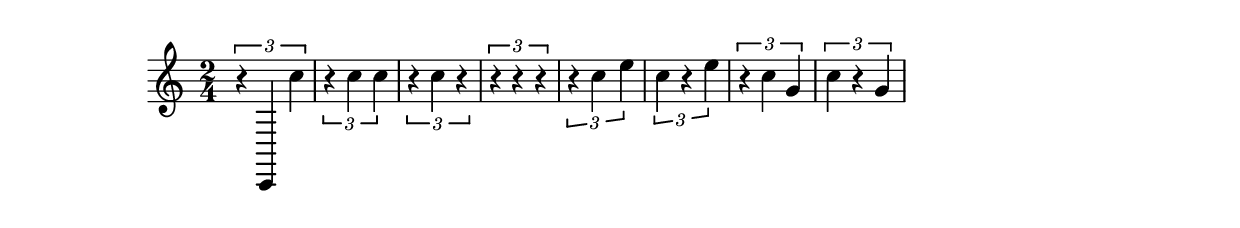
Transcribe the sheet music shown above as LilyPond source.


\version "2.6.0"
\header {

    texidoc = "Tuplets may contain rests. "

}

\score {
  \context Voice  \relative c'' {
    \time 2/4
    \times 2/3 { r c,,, c''' }
    \times 2/3 { r c c }
    \times 2/3 { r c r}
    \times 2/3 { r r r}
    \times 2/3 { r c e}
    \times 2/3 { c r e}
    \times 2/3 { r c g}
    \times 2/3 { c r g}
  }
}


